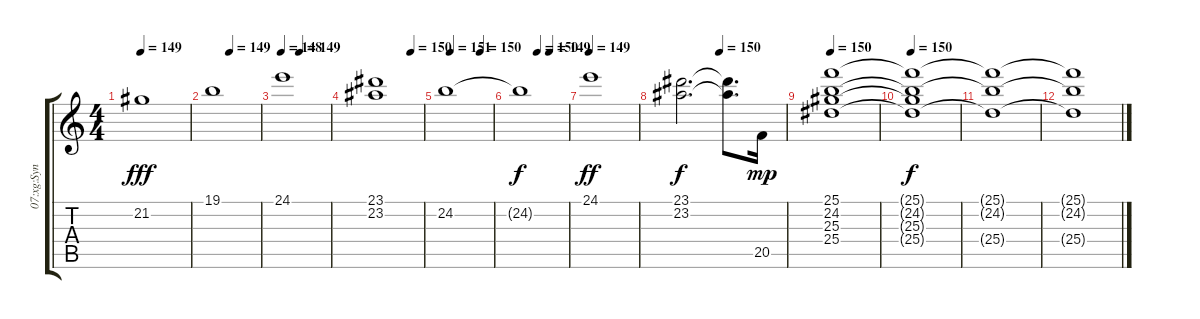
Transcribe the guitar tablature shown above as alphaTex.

\track ("07:xg:Syn Str4" "07:xg:Syn ") {instrument synthstrings1}
\staff {score tabs}
\tuning (E4 B3 G3 D3 A2 E2) {hide}
\ts (4 4)
\tempo 149
\clef g2
\ks c
21.2.1{dy fff} |
\tempo (149 0.375)
19.1.1 |
\tempo 148
\tempo (149 0.375)
24.1.1 |
\tempo (150 0.75)
(23.1 23.2).1 |
\tempo (151 0.125)
\tempo (150 0.75)
24.2.1 |
\tempo (150 0.375)
\tempo (149 0.625)
24.2{t}.1{dy f} |
\tempo 149
24.1.1{dy ff} |
\tempo (150 0.375)
(23.1 23.2).2{d dy f} (23.1{t} 23.2{t}).8{d} 20.5.16{dy mp balance 13} |
\tempo 150
(25.1 24.2 25.3 25.4).1{balance 13} |
\tempo 150
(25.1{t} 24.2{t} 25.3{t} 25.4{t}).1{dy f} |
(25.1{t} 24.2{t} 25.4{t}).1 |
(25.1{t} 24.2{t} 25.4{t}).1
